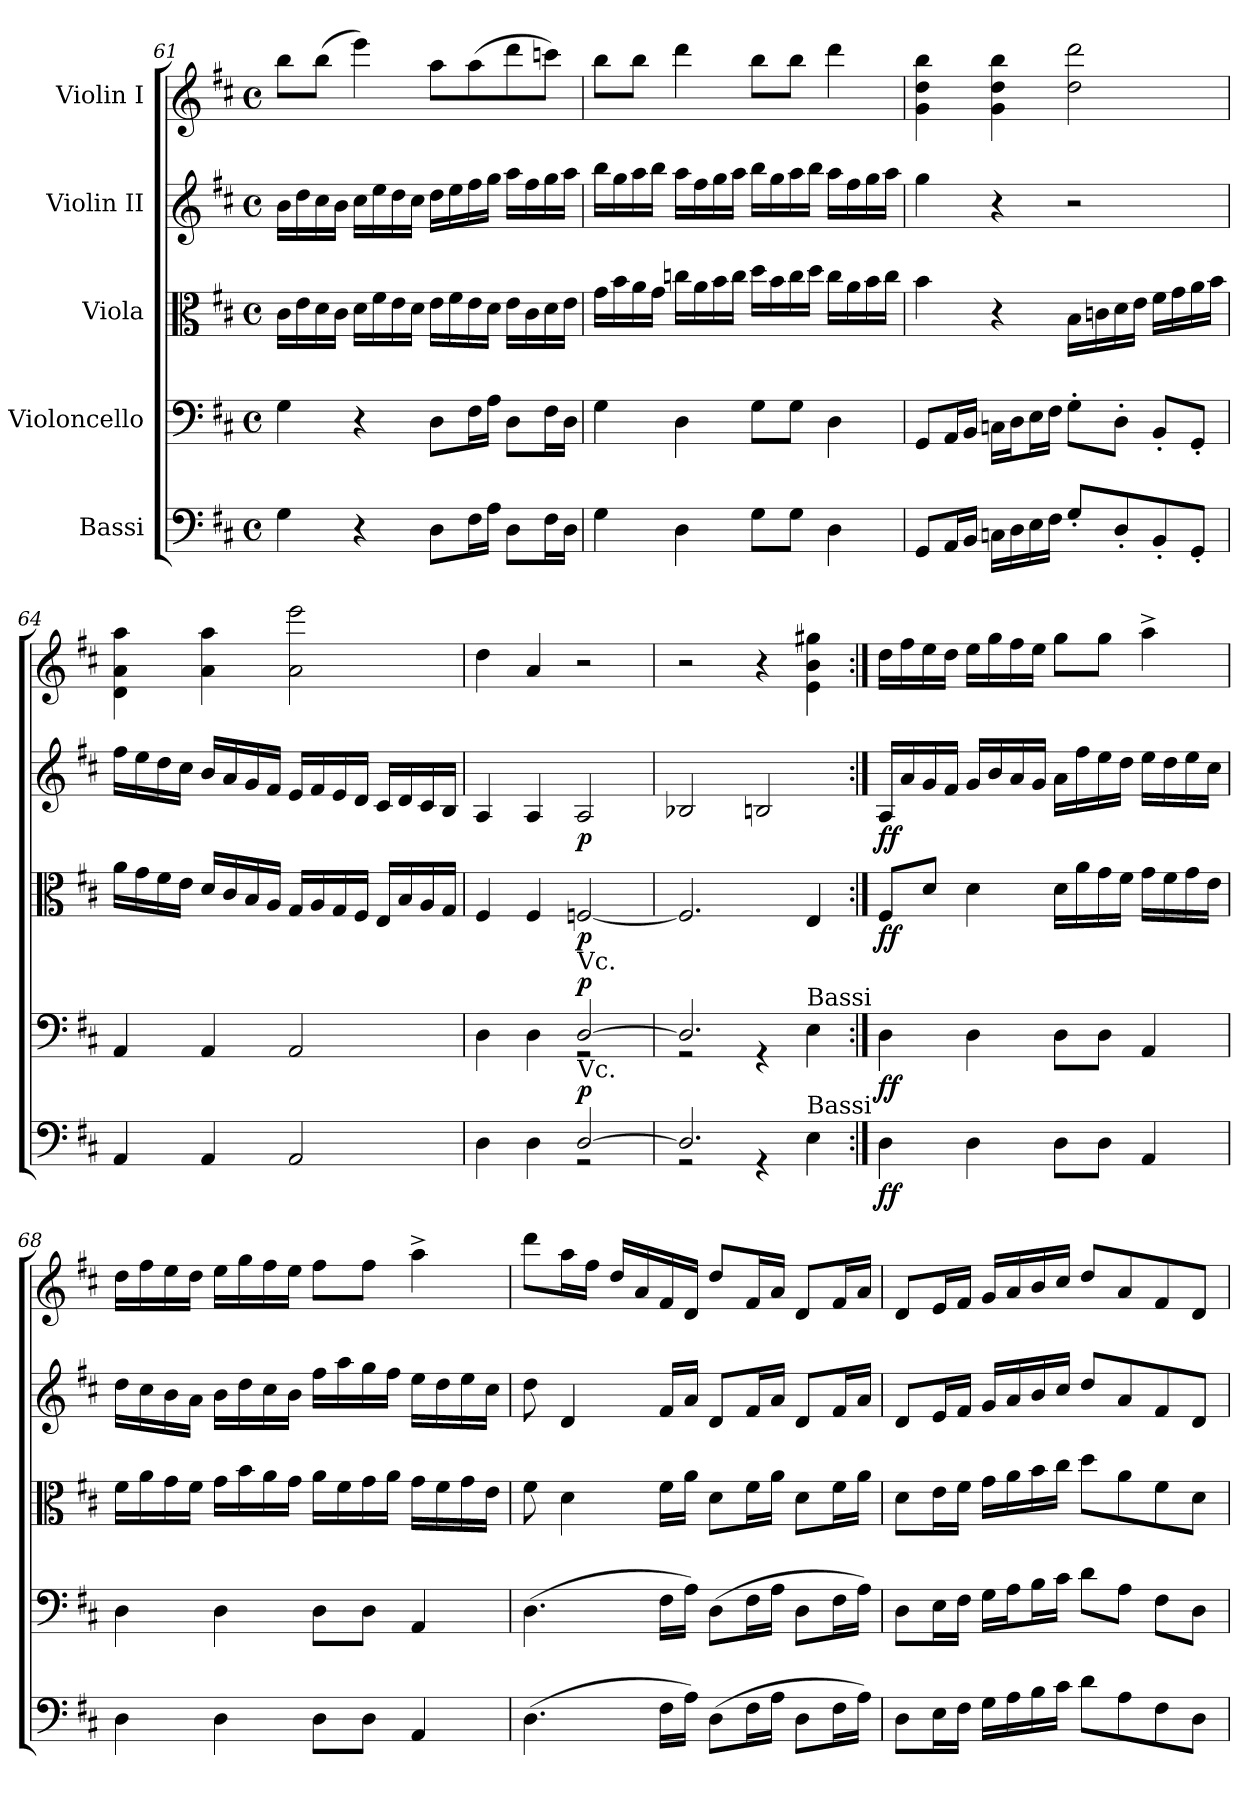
**kern	**dynam	**kern	**dynam	**kern	**dynam	**kern	**dynam	**kern
*part5	*part5	*part4	*part4	*part3	*part3	*part2	*part2	*part1
*staff5	*staff5	*staff4	*staff4	*staff3	*staff3	*staff2	*staff2	*staff1
*I"Bassi	*	*I"Violoncello	*	*I"Viola	*	*I"Violin II	*	*I"Violin I
*clefF4	*	*clefF4	*	*clefC3	*	*clefG2	*	*clefG2
*ITrd7c12	*	*	*	*	*	*	*	*
*k[f#c#]	*	*k[f#c#]	*	*k[f#c#]	*	*k[f#c#]	*	*k[f#c#]
*M4/4	*	*M4/4	*	*M4/4	*	*M4/4	*	*M4/4
*met(c)	*	*met(c)	*	*met(c)	*	*met(c)	*	*met(c)
=61	=61	=61	=61	=61	=61	=61	=61	=61
4GG\	.	4G\	.	16c#\LL	.	16b\LL	.	8bb\L
.	.	.	.	16e\	.	16dd\	.	.
.	.	.	.	16d\	.	16cc#\	.	(>8bb\J
.	.	.	.	16c#\JJ	.	16b\JJ	.	.
4r	.	4r	.	16d\LL	.	16cc#\LL	.	4eee\)
.	.	.	.	16f#\	.	16ee\	.	.
.	.	.	.	16e\	.	16dd\	.	.
.	.	.	.	16d\JJ	.	16cc#\JJ	.	.
8DD\L	.	8D\L	.	16e\LL	.	16dd\LL	.	8aa\L
.	.	.	.	16f#\	.	16ee\	.	.
16FF#\L	.	16F#\L	.	16e\	.	16ff#\	.	(>8aa\
16AA\JJ	.	16A\JJ	.	16d\JJ	.	16gg\JJ	.	.
8DD\L	.	8D\L	.	16e\LL	.	16aa\LL	.	8ddd\
.	.	.	.	16c#\	.	16ff#\	.	.
16FF#\L	.	16F#\L	.	16d\	.	16gg\	.	8cccn\J)
16DD\JJ	.	16D\JJ	.	16e\JJ	.	16aa\JJ	.	.
!!LO:LB:g=z
=62	=62	=62	=62	=62	=62	=62	=62	=62
4GG\	.	4G\	.	16g\LL	.	16bb\LL	.	8bb\L
.	.	.	.	16b\	.	16gg\	.	.
.	.	.	.	16a\	.	16aa\	.	8bb\J
.	.	.	.	16g\JJ	.	16bb\JJ	.	.
4DD\	.	4D\	.	16ccn\LL	.	16aa\LL	.	4ddd\
.	.	.	.	16a\	.	16ff#\	.	.
.	.	.	.	16b\	.	16gg\	.	.
.	.	.	.	16cc\JJ	.	16aa\JJ	.	.
8GG\L	.	8G\L	.	16dd\LL	.	16bb\LL	.	8bb\L
.	.	.	.	16b\	.	16gg\	.	.
8GG\J	.	8G\J	.	16cc\	.	16aa\	.	8bb\J
.	.	.	.	16dd\JJ	.	16bb\JJ	.	.
4DD\	.	4D\	.	16cc\LL	.	16aa\LL	.	4ddd\
.	.	.	.	16a\	.	16ff#\	.	.
.	.	.	.	16b\	.	16gg\	.	.
.	.	.	.	16cc\JJ	.	16aa\JJ	.	.
=63	=63	=63	=63	=63	=63	=63	=63	=63
8GGG/L	.	8GG/L	.	4b\	.	4gg\	.	4g\ 4dd\ 4bb\
16AAA/L	.	16AA/L	.	.	.	.	.	.
16BBB/JJ	.	16BB/JJ	.	.	.	.	.	.
16CCn\LL	.	16Cn\LL	.	4r	.	4r	.	4g\ 4dd\ 4bb\
16DD\	.	16D\J	.	.	.	.	.	.
16EE\	.	16E\L	.	.	.	.	.	.
16FF#\JJ	.	16F#\JJ	.	.	.	.	.	.
8GG'/L	.	8G'\L	.	16B\LL	.	2r	.	2dd\ 2ddd\
.	.	.	.	16cn\	.	.	.	.
8DD'/	.	8D'\J	.	16d\	.	.	.	.
.	.	.	.	16e\JJ	.	.	.	.
8BBB'/	.	8BB'/L	.	16f#\LL	.	.	.	.
.	.	.	.	16g\	.	.	.	.
8GGG'/J	.	8GG'/J	.	16a\	.	.	.	.
.	.	.	.	16b\JJ	.	.	.	.
=64	=64	=64	=64	=64	=64	=64	=64	=64
4AAA/	.	4AA/	.	16a\LL	.	16ff#\LL	.	4d\ 4a\ 4aa\
.	.	.	.	16g\	.	16ee\	.	.
.	.	.	.	16f#\	.	16dd\	.	.
.	.	.	.	16e\JJ	.	16cc#\JJ	.	.
4AAA/	.	4AA/	.	16d/LL	.	16b/LL	.	4a\ 4aa\
.	.	.	.	16c#/	.	16a/	.	.
.	.	.	.	16B/	.	16g/	.	.
.	.	.	.	16A/JJ	.	16f#/JJ	.	.
2AAA/	.	2AA/	.	16G/LL	.	16e/LL	.	2a\ 2eee\
.	.	.	.	16A/	.	16f#/	.	.
.	.	.	.	16G/	.	16e/	.	.
.	.	.	.	16F#/JJ	.	16d/JJ	.	.
.	.	.	.	16E/LL	.	16c#/LL	.	.
.	.	.	.	16B/	.	16d/	.	.
.	.	.	.	16A/	.	16c#/	.	.
.	.	.	.	16G/JJ	.	16B/JJ	.	.
!!LO:LB:g=z
=65	=65	=65	=65	=65	=65	=65	=65	=65
*^	*	*^	*	*	*	*	*	*
4DD\	2ryy	.	4D\	2ryy	.	4F#/	.	4A/	.	4dd\
4DD\	.	.	4D\	.	.	4F#/	.	4A/	.	4a/
!	!	!	!LO:TX:a:t=Vc.	!	!	!	!	!	!	!
!LO:TX:a:t=Vc.	!	!	!	!	!	!	!	!	!	!
!	!	!LO:DY:a	!	!	!LO:DY:a	!	!LO:DY:b	!	!LO:DY:b	!
[2DD/	2rGG	p	[2D/	2rGG	p	[2Fn/	p	2A/	p	2r
=66	=66	=66	=66	=66	=66	=66	=66	=66	=66	=66
2.DD/]	2rGG	.	2.D/]	2rGG	.	2.F/]	.	2B-X/	.	2r
.	4rGG	.	.	4rGG	.	.	.	2Bn/	.	4r
!	!	!	!LO:TX:a:t=Bassi	!	!	!	!	!	!	!
!LO:TX:a:t=Bassi	!	!	!	!	!	!	!	!	!	!
4EE\	4ryy	.	4E\	4ryy	.	4E/	.	.	.	4e\ 4b\ 4gg#X\
=67:|!	=67:|!	=67:|!	=67:|!	=67:|!	=67:|!	=67:|!	=67:|!	=67:|!	=67:|!	=67:|!
!	!	!LO:DY:b	!	!	!LO:DY:b	!	!LO:DY:b	!	!LO:DY:b	!
*v	*v	*	*	*	*	*	*	*	*	*
*	*	*v	*v	*	*	*	*	*	*
4DD\	ff	4D\	ff	8F#/L	ff	16A/LL	ff	16dd\LL
.	.	.	.	.	.	16a/	.	16ff#\
.	.	.	.	8d/J	.	16g/	.	16ee\
.	.	.	.	.	.	16f#/JJ	.	16dd\JJ
4DD\	.	4D\	.	4d\	.	16g/LL	.	16ee\LL
.	.	.	.	.	.	16b/	.	16gg\
.	.	.	.	.	.	16a/	.	16ff#\
.	.	.	.	.	.	16g/JJ	.	16ee\JJ
8DD\L	.	8D\L	.	16d\LL	.	16a\LL	.	8gg\L
.	.	.	.	16a\	.	16ff#\	.	.
8DD\J	.	8D\J	.	16g\	.	16ee\	.	8gg\J
.	.	.	.	16f#\JJ	.	16dd\JJ	.	.
4AAA/	.	4AA/	.	16g\LL	.	16ee\LL	.	4aa^\
.	.	.	.	16f#\	.	16dd\	.	.
.	.	.	.	16g\	.	16ee\	.	.
.	.	.	.	16e\JJ	.	16cc#\JJ	.	.
=68	=68	=68	=68	=68	=68	=68	=68	=68
4DD\	.	4D\	.	16f#\LL	.	16dd\LL	.	16dd\LL
.	.	.	.	16a\	.	16cc#\	.	16ff#\
.	.	.	.	16g\	.	16b\	.	16ee\
.	.	.	.	16f#\JJ	.	16a\JJ	.	16dd\JJ
4DD\	.	4D\	.	16g\LL	.	16b\LL	.	16ee\LL
.	.	.	.	16b\	.	16dd\	.	16gg\
.	.	.	.	16a\	.	16cc#\	.	16ff#\
.	.	.	.	16g\JJ	.	16b\JJ	.	16ee\JJ
8DD\L	.	8D\L	.	16a\LL	.	16ff#\LL	.	8ff#\L
.	.	.	.	16f#\	.	16aa\	.	.
8DD\J	.	8D\J	.	16g\	.	16gg\	.	8ff#\J
.	.	.	.	16a\JJ	.	16ff#\JJ	.	.
4AAA/	.	4AA/	.	16g\LL	.	16ee\LL	.	4aa^\
.	.	.	.	16f#\	.	16dd\	.	.
.	.	.	.	16g\	.	16ee\	.	.
.	.	.	.	16e\JJ	.	16cc#\JJ	.	.
=69	=69	=69	=69	=69	=69	=69	=69	=69
(>4.DD\	.	(>4.D\	.	8f#\	.	8dd\	.	8ddd\L
.	.	.	.	4d\	.	4d/	.	16aa\L
.	.	.	.	.	.	.	.	16ff#\JJ
.	.	.	.	.	.	.	.	16dd/LL
.	.	.	.	.	.	.	.	16a/
16FF#\LL	.	16F#\LL	.	16f#\LL	.	16f#/LL	.	16f#/
16AA\JJ)	.	16A\JJ)	.	16a\JJ	.	16a/JJ	.	16d/JJ
(>8DD\L	.	(>8D\L	.	8d\L	.	8d/L	.	8dd/L
16FF#\L	.	16F#\L	.	16f#\L	.	16f#/L	.	16f#/L
16AA\JJ	.	16A\JJ	.	16a\JJ	.	16a/JJ	.	16a/JJ
8DD\L	.	8D\L	.	8d\L	.	8d/L	.	8d/L
16FF#\L	.	16F#\L	.	16f#\L	.	16f#/L	.	16f#/L
16AA\JJ)	.	16A\JJ)	.	16a\JJ	.	16a/JJ	.	16a/JJ
!!LO:LB:g=z
=70	=70	=70	=70	=70	=70	=70	=70	=70
8DD\L	.	8D\L	.	8d\L	.	8d/L	.	8d/L
16EE\L	.	16E\L	.	16e\L	.	16e/L	.	16e/L
16FF#\JJ	.	16F#\JJ	.	16f#\JJ	.	16f#/JJ	.	16f#/JJ
16GG\LL	.	16G\LL	.	16g\LL	.	16g/LL	.	16g/LL
16AA\	.	16A\J	.	16a\	.	16a/	.	16a/
16BB\	.	16B\L	.	16b\	.	16b/	.	16b/
16C#\JJ	.	16c#\JJ	.	16cc#\JJ	.	16cc#/JJ	.	16cc#/JJ
8D\L	.	8d\L	.	8dd\L	.	8dd/L	.	8dd/L
8AA\	.	8A\J	.	8a\	.	8a/	.	8a/
8FF#\	.	8F#\L	.	8f#\	.	8f#/	.	8f#/
8DD\J	.	8D\J	.	8d\J	.	8d/J	.	8d/J
=	=	=	=	=	=	=	=	=
*-	*-	*-	*-	*-	*-	*-	*-	*-
